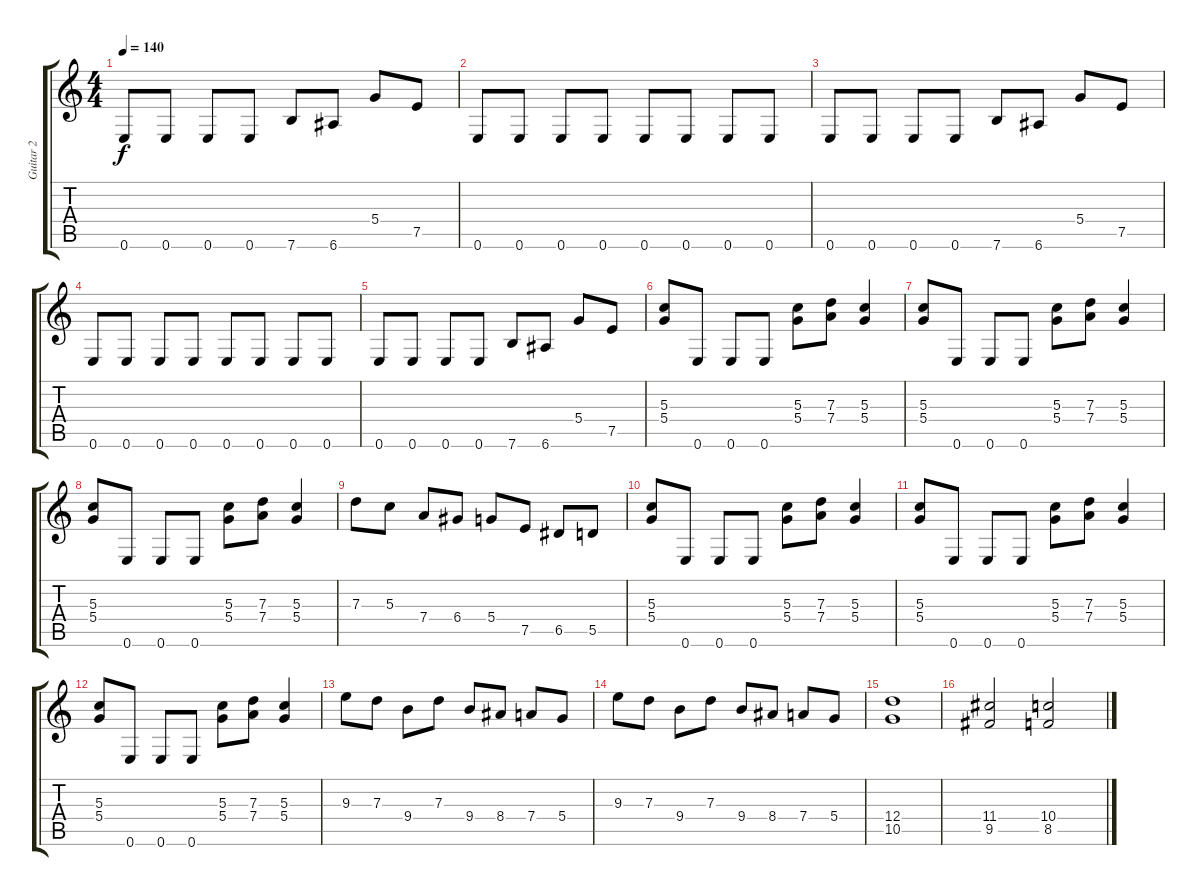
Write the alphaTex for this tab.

\track ("Guitar 2" "Guitar 2") {mute instrument overdrivenguitar}
\staff {score tabs}
\tuning (E4 B3 G3 D3 A2 E2) {hide}
\ts (4 4)
\tempo 140
\clef g2
\ks c
0.6.8{dy f} 0.6.8 0.6.8 0.6.8 7.6.8 6.6.8 5.4.8 7.5.8 |
0.6.8 0.6.8 0.6.8 0.6.8 0.6.8 0.6.8 0.6.8 0.6.8 |
0.6.8 0.6.8 0.6.8 0.6.8 7.6.8 6.6.8 5.4.8 7.5.8 |
0.6.8 0.6.8 0.6.8 0.6.8 0.6.8 0.6.8 0.6.8 0.6.8 |
0.6.8 0.6.8 0.6.8 0.6.8 7.6.8 6.6.8 5.4.8 7.5.8 |
(5.3 5.4).8 0.6.8 0.6.8 0.6.8 (5.3 5.4).8 (7.3 7.4).8 (5.3 5.4).4 |
(5.3 5.4).8 0.6.8 0.6.8 0.6.8 (5.3 5.4).8 (7.3 7.4).8 (5.3 5.4).4 |
(5.3 5.4).8 0.6.8 0.6.8 0.6.8 (5.3 5.4).8 (7.3 7.4).8 (5.3 5.4).4 |
7.3.8 5.3.8 7.4.8 6.4.8 5.4.8 7.5.8 6.5.8 5.5.8 |
(5.3 5.4).8 0.6.8 0.6.8 0.6.8 (5.3 5.4).8 (7.3 7.4).8 (5.3 5.4).4 |
(5.3 5.4).8 0.6.8 0.6.8 0.6.8 (5.3 5.4).8 (7.3 7.4).8 (5.3 5.4).4 |
(5.3 5.4).8 0.6.8 0.6.8 0.6.8 (5.3 5.4).8 (7.3 7.4).8 (5.3 5.4).4 |
9.3.8 7.3.8 9.4.8 7.3.8 9.4.8 8.4.8 7.4.8 5.4.8 |
9.3.8 7.3.8 9.4.8 7.3.8 9.4.8 8.4.8 7.4.8 5.4.8 |
(12.4 10.5).1 |
(11.4 9.5).2 (10.4 8.5).2
